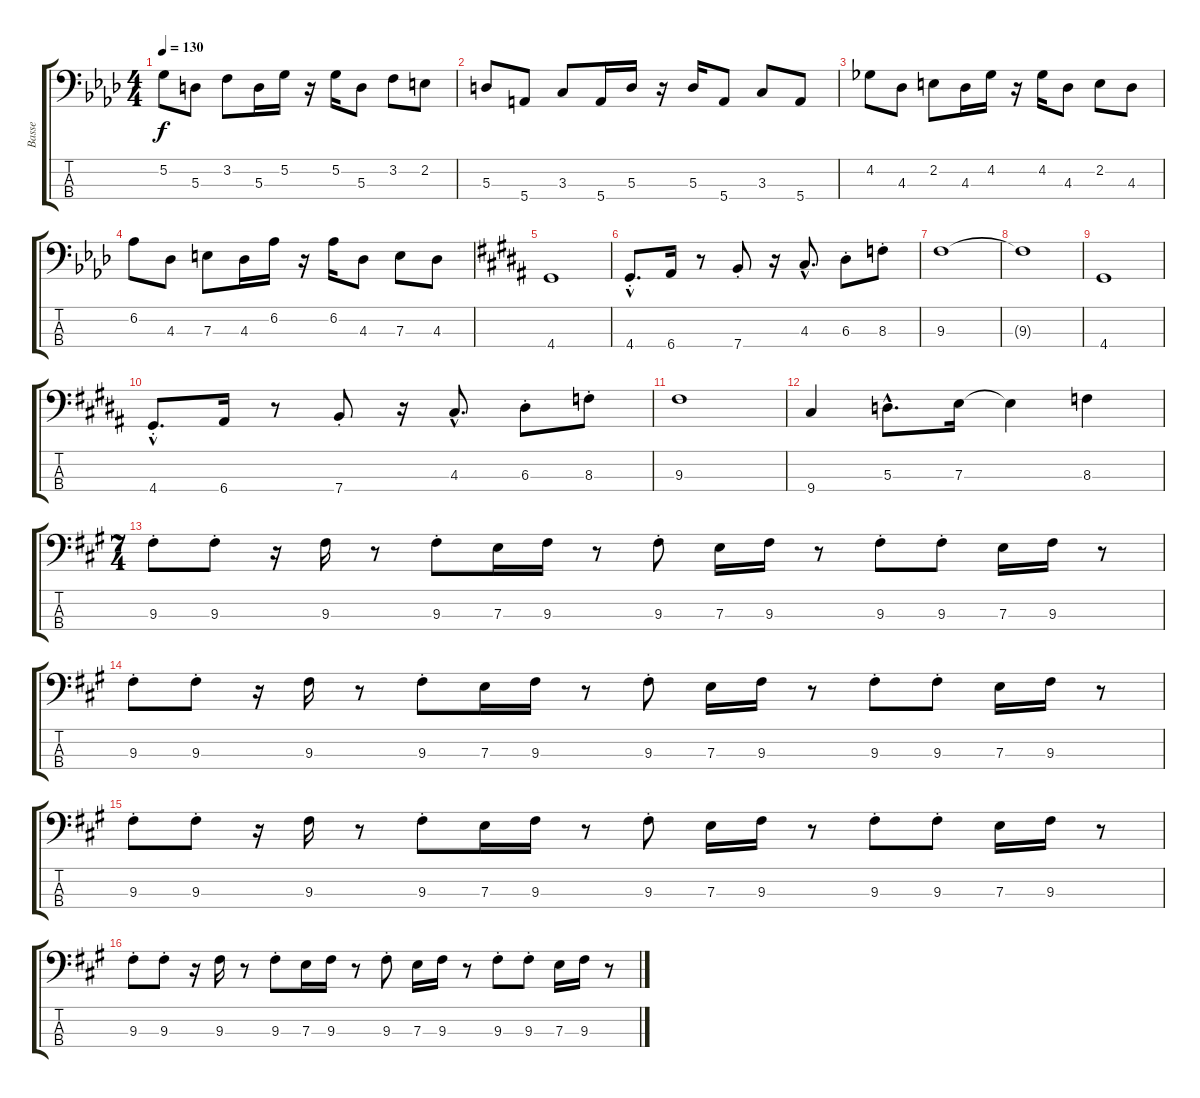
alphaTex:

\track ("Basse" "Basse") {instrument electricbasspick}
\staff {score tabs}
\tuning (G2 D2 A1 E1) {hide}
\ts (4 4)
\tempo 130
\clef f4
\ks ab
5.2.8{dy f} 5.3.8 3.2.8 5.3.16 5.2.16 r.16 5.2.16 5.3.8 3.2.8 2.2.8 |
5.3.8 5.4.8 3.3.8 5.4.16 5.3.16 r.16 5.3.16 5.4.8 3.3.8 5.4.8 |
4.2.8 4.3.8 2.2.8 4.3.16 4.2.16 r.16 4.2.16 4.3.8 2.2.8 4.3.8 |
6.2.8 4.3.8 7.3.8 4.3.16 6.2.16 r.16 6.2.16 4.3.8 7.3.8 4.3.8 |
\ks b
4.4.1 |
4.4{hac st}.8{d} 6.4.16 r.8 7.4{st}.8 r.16 4.3{hac}.8{d} 6.3{st}.8 8.3{st}.8 |
9.3.1 |
9.3{t}.1 |
4.4.1 |
4.4{hac st}.8{d} 6.4.16 r.8 7.4{st}.8 r.16 4.3{hac}.8{d} 6.3{st}.8 8.3{st}.8 |
9.3.1 |
9.4.4 5.3{hac}.8{d} 7.3.16 7.3{t}.4 8.3.4 |
\ts (7 4)
\ks a
9.3{st}.8 9.3{st}.8 r.16 9.3.16 r.8 9.3{st}.8 7.3.16 9.3.16 r.8 9.3{st}.8 7.3.16 9.3.16 r.8 9.3{st}.8 9.3{st}.8 7.3.16 9.3.16 r.8 |
9.3{st}.8 9.3{st}.8 r.16 9.3.16 r.8 9.3{st}.8 7.3.16 9.3.16 r.8 9.3{st}.8 7.3.16 9.3.16 r.8 9.3{st}.8 9.3{st}.8 7.3.16 9.3.16 r.8 |
9.3{st}.8 9.3{st}.8 r.16 9.3.16 r.8 9.3{st}.8 7.3.16 9.3.16 r.8 9.3{st}.8 7.3.16 9.3.16 r.8 9.3{st}.8 9.3{st}.8 7.3.16 9.3.16 r.8 |
9.3{st}.8 9.3{st}.8 r.16 9.3.16 r.8 9.3{st}.8 7.3.16 9.3.16 r.8 9.3{st}.8 7.3.16 9.3.16 r.8 9.3{st}.8 9.3{st}.8 7.3.16 9.3.16 r.8
